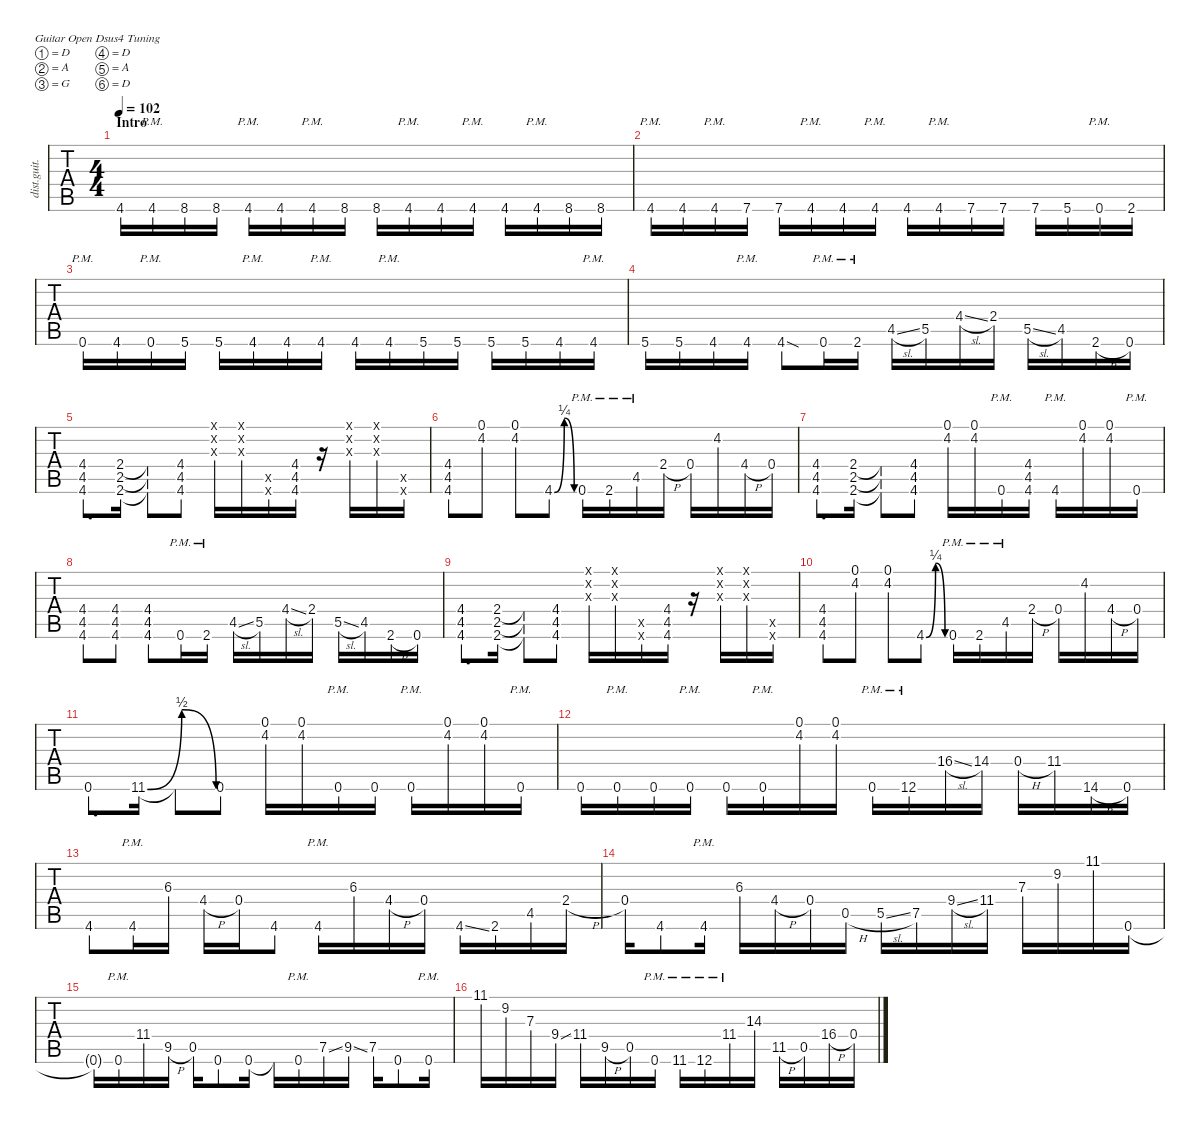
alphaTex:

\defaultSystemsLayout 4
\hideDynamics
\bracketExtendMode nobrackets
\track ("Distortion Guitar" "dist.guit.") {instrument distortionguitar}
\staff {tabs}
\tuning (D4 A3 G3 D3 A2 D2)
\ts (4 4)
\section ("" "Intro")
\tempo 102
\clef g2
\ks f#minor
4.6{acc #}.16{dy mf instrument distortionguitar beam Up} 4.6{pm acc #}.16{beam Up} 8.6{acc #}.16{beam Up} 8.6{acc #}.16{beam Up} 4.6{pm acc #}.16{beam Up} 4.6{acc #}.16{beam Up} 4.6{pm acc #}.16{beam Up} 8.6{acc #}.16{beam Up} 8.6{acc #}.16{beam Up} 4.6{pm acc #}.16{beam Up} 4.6{acc #}.16{beam Up} 4.6{pm acc #}.16{beam Up} 4.6{acc #}.16{beam Up} 4.6{pm acc #}.16{beam Up} 8.6{acc #}.16{beam Up} 8.6{acc #}.16{beam Up} |
4.6{pm acc #}.16{beam Up} 4.6{acc #}.16{beam Up} 4.6{pm acc #}.16{beam Up} 7.6{acc forcenatural}.16{beam Up} 7.6{acc forcenatural}.16{beam Up} 4.6{pm acc #}.16{beam Up} 4.6{acc #}.16{beam Up} 4.6{pm acc #}.16{beam Up} 4.6{acc #}.16{beam Up} 4.6{pm acc #}.16{beam Up} 7.6{acc forcenatural}.16{beam Up} 7.6{acc forcenatural}.16{beam Up} 7.6{acc forcenatural}.16{beam Up} 5.6{acc forcenatural}.16{beam Up} 0.6{pm acc forcenatural}.16{beam Up} 2.6{acc forcenatural}.16{beam Up} |
0.6{pm acc forcenatural}.16{beam Up} 4.6{acc #}.16{beam Up} 0.6{pm acc forcenatural}.16{beam Up} 5.6{acc forcenatural}.16{beam Up} 5.6{acc forcenatural}.16{beam Up} 4.6{pm acc #}.16{beam Up} 4.6{acc #}.16{beam Up} 4.6{pm acc #}.16{beam Up} 4.6{acc #}.16{beam Up} 4.6{pm acc #}.16{beam Up} 5.6{acc forcenatural}.16{beam Up} 5.6{acc forcenatural}.16{beam Up} 5.6{acc forcenatural}.16{beam Up} 5.6{acc forcenatural}.16{beam Up} 4.6{acc #}.16{beam Up} 4.6{pm acc #}.16{beam Up} |
5.6{acc forcenatural}.16{beam Up} 5.6{acc forcenatural}.16{beam Up} 4.6{acc #}.16{beam Up} 4.6{pm acc #}.16{beam Up} 4.6{sod acc #}.8{beam Up} 0.6{pm acc forcenatural}.16{beam Up} 2.6{pm acc forcenatural}.16{beam Up} 4.5{sl acc #}.16{beam Up} 5.5{acc forcenatural}.16{beam Up} 4.4{sl acc #}.16{beam Up} 2.4{acc forcenatural}.16{beam Up} 5.5{sl acc forcenatural}.16{beam Up} 4.5{acc #}.16{beam Up} 2.6{h acc forcenatural}.16{beam Up} 0.6{acc forcenatural}.16{beam Up} |
\section ("" "")
(4.6{acc #} 4.5{acc #} 4.4{acc #}).8{d dy f beam Up} (2.4{acc forcenatural} 2.5{acc forcenatural} 2.6{acc forcenatural}).16{beam Up} (2.4{t acc forcenatural} 2.5{t acc forcenatural} 2.6{t acc forcenatural}).8{beam Up} (4.6{acc #} 4.5{acc #} 4.4{acc #}).8{beam Up} (4.3{x acc forcenatural} 4.2{x acc #} 4.1{x acc #}).16{dy mf beam Up} (4.3{x acc forcenatural} 4.2{x acc #} 4.1{x acc #}).16{beam Up} (4.6{x acc #} 4.5{x acc #}).16{beam Up} (4.6{acc #} 4.5{acc #} 4.4{acc #}).16{beam Up} r.16{beam Down} (4.3{x acc forcenatural} 4.2{x acc #} 4.1{x acc #}).16{beam Up} (4.3{x acc forcenatural} 4.2{x acc #} 4.1{x acc #}).16{beam Up} (4.6{x acc #} 4.5{x acc #}).16{beam Up} |
(4.6{acc #} 4.5{acc #} 4.4{acc #}).8{beam Up} (4.2{acc #} 0.1{acc forcenatural}).8{beam Up} (0.1{acc forcenatural} 4.2{acc #}).8{beam Up} 4.6{be (bendrelease 0 0 33 1 33 1 53.4 0) acc #}.8{beam Up} 0.6{pm acc forcenatural}.16{beam Up} 2.6{pm acc forcenatural}.16{beam Up} 4.5{pm acc #}.16{beam Up} 2.4{h acc forcenatural}.16{beam Up} 0.4{acc forcenatural}.16{beam Up} 4.2{acc #}.16{beam Up} 4.4{h acc #}.16{beam Up} 0.4{acc forcenatural}.16{beam Up} |
(4.6{acc #} 4.5{acc #} 4.4{acc #}).8{d beam Up} (2.4{acc forcenatural} 2.5{acc forcenatural} 2.6{acc forcenatural}).16{beam Up} (2.4{t acc forcenatural} 2.5{t acc forcenatural} 2.6{t acc forcenatural}).8{beam Up} (4.6{acc #} 4.5{acc #} 4.4{acc #}).8{beam Up} (4.2{acc #} 0.1{acc forcenatural}).16{beam Up} (4.2{acc #} 0.1{acc forcenatural}).16{beam Up} 0.6{pm acc forcenatural}.16{beam Up} (4.6{acc #} 4.5{acc #} 4.4{acc #}).16{beam Up} 4.6{pm acc #}.16{beam Up} (0.1{acc forcenatural} 4.2{acc #}).16{beam Up} (0.1{acc forcenatural} 4.2{acc #}).16{beam Up} 0.6{pm acc forcenatural}.16{beam Up} |
(4.6{st acc #} 4.5{st acc #} 4.4{st acc #}).8{beam Up} (4.4{st acc #} 4.5{st acc #} 4.6{st acc #}).8{beam Up} (4.6{acc #} 4.5{acc #} 4.4{acc #}).8{beam Up} 0.6{pm acc forcenatural}.16{beam Up} 2.6{pm acc forcenatural}.16{beam Up} 4.5{sl acc #}.16{beam Up} 5.5{acc forcenatural}.16{beam Up} 4.4{sl acc #}.16{beam Up} 2.4{acc forcenatural}.16{beam Up} 5.5{sl acc forcenatural}.16{beam Up} 4.5{acc #}.16{beam Up} 2.6{h acc forcenatural}.16{beam Up} 0.6{acc forcenatural}.16{beam Up} |
(4.6{acc #} 4.5{acc #} 4.4{acc #}).8{d beam Up} (2.4{acc forcenatural} 2.5{acc forcenatural} 2.6{acc forcenatural}).16{beam Up} (2.4{t acc forcenatural} 2.5{t acc forcenatural} 2.6{t acc forcenatural}).8{beam Up} (4.6{acc #} 4.5{acc #} 4.4{acc #}).8{beam Up} (4.3{x acc forcenatural} 4.2{x acc #} 4.1{x acc #}).16{beam Up} (4.3{x acc forcenatural} 4.2{x acc #} 4.1{x acc #}).16{beam Up} (4.6{x acc #} 4.5{x acc #}).16{beam Up} (4.6{acc #} 4.5{acc #} 4.4{acc #}).16{beam Up} r.16{beam Down} (4.3{x acc forcenatural} 4.2{x acc #} 4.1{x acc #}).16{beam Up} (4.3{x acc forcenatural} 4.2{x acc #} 4.1{x acc #}).16{beam Up} (4.6{x acc #} 4.5{x acc #}).16{beam Up} |
(4.6{acc #} 4.5{acc #} 4.4{acc #}).8{beam Up} (4.2{acc #} 0.1{acc forcenatural}).8{beam Up} (0.1{acc forcenatural} 4.2{acc #}).8{beam Up} 4.6{be (bendrelease 0 0 30.599999999999998 1 33 1 53.4 0) acc #}.8{beam Up} 0.6{pm acc forcenatural}.16{beam Up} 2.6{pm acc forcenatural}.16{beam Up} 4.5{pm acc #}.16{beam Up} 2.4{h acc forcenatural}.16{beam Up} 0.4{acc forcenatural}.16{beam Up} 4.2{acc #}.16{beam Up} 4.4{h acc #}.16{beam Up} 0.4{acc forcenatural}.16{beam Up} |
0.6{acc forcenatural}.8{d dy f beam Up} 11.6{be (bendrelease 0 0 27.599999999999998 2 27.599999999999998 2 59.4 0) acc #}.16{beam Up} 11.6{t acc #}.8{beam Up} 0.6{acc forcenatural}.8{beam Up} (0.1{acc forcenatural} 4.2{acc #}).16{beam Up} (0.1{acc forcenatural} 4.2{acc #}).16{beam Up} 0.6{pm acc forcenatural}.16{beam Up} 0.6{acc forcenatural}.16{beam Up} 0.6{pm acc forcenatural}.16{beam Up} (0.1{acc forcenatural} 4.2{acc #}).16{beam Up} (0.1{acc forcenatural} 4.2{acc #}).16{beam Up} 0.6{pm acc forcenatural}.16{beam Up} |
0.6{acc forcenatural}.16{beam Up} 0.6{pm acc forcenatural}.16{beam Up} 0.6{acc forcenatural}.16{beam Up} 0.6{pm acc forcenatural}.16{beam Up} 0.6{acc forcenatural}.16{beam Up} 0.6{pm acc forcenatural}.16{beam Up} (0.1{acc forcenatural} 4.2{acc #}).16{beam Up} (0.1{acc forcenatural} 4.2{acc #}).16{beam Up} 0.6{pm acc forcenatural}.16{beam Up} 12.6{pm acc forcenatural}.16{beam Up} 16.4{sl acc #}.16{beam Up} 14.4{acc forcenatural}.16{beam Up} 0.4{h acc forcenatural}.16{beam Up} 11.4{acc #}.16{beam Up} 14.6{h acc forcenatural}.16{beam Up} 0.6{acc forcenatural}.16{beam Up} |
\section ("" "")
4.6{acc #}.8{beam Up} 4.6{pm acc #}.16{beam Up} 6.3{acc #}.16{beam Up} 4.4{h acc #}.16{beam Up} 0.4{acc forcenatural}.16{beam Up} 4.6{acc #}.8{beam Up} 4.6{pm acc #}.16{beam Up} 6.3{acc #}.16{beam Up} 4.4{h acc #}.16{beam Up} 0.4{acc forcenatural}.16{beam Up} 4.6{ss acc #}.16{beam Up} 2.6{acc forcenatural}.16{beam Up} 4.5{acc #}.16{beam Up} 2.4{h acc forcenatural}.16{beam Up} |
0.4{acc forcenatural}.16{beam Up} 4.6{acc #}.8{beam Up} 4.6{pm acc #}.16{beam Up} 6.3{acc #}.16{beam Up} 4.4{h acc #}.16{beam Up} 0.4{acc forcenatural}.16{beam Up} 0.5{h acc forcenatural}.16{beam Up} 5.5{sl acc forcenatural}.16{beam Up} 7.5{acc forcenatural}.16{beam Up} 9.4{sl acc forcenatural}.16{beam Up} 11.4{acc #}.16{beam Up} 7.3{acc forcenatural}.16{beam Up} 9.2{acc #}.16{beam Up} 11.1{acc #}.16{beam Up} 0.6{acc forcenatural}.16{beam Up} |
0.6{t acc forcenatural}.16{beam Up} 0.6{pm acc forcenatural}.16{beam Up} 11.4{acc #}.16{beam Up} 9.5{h acc #}.16{beam Up} 0.5{acc forcenatural}.16{beam Up} 0.6{acc forcenatural}.8{beam Up} 0.6{acc forcenatural}.16{beam Up} 0.6{t acc forcenatural}.16{beam Up} 0.6{pm acc forcenatural}.16{beam Up} 7.5{ss acc forcenatural}.16{beam Up} 9.5{ss acc #}.16{beam Up} 7.5{acc forcenatural}.16{beam Up} 0.6{acc forcenatural}.8{beam Up} 0.6{pm acc forcenatural}.16{beam Up} |
11.1{acc #}.16{beam Down} 9.2{acc #}.16{beam Down} 7.3{acc forcenatural}.16{beam Down} 9.4{ss acc forcenatural}.16{beam Down} 11.4{acc #}.16{beam Up} 9.5{h acc #}.16{beam Up} 0.5{acc forcenatural}.16{beam Up} 0.6{pm acc forcenatural}.16{beam Up} 11.6{pm acc #}.16{beam Down} 12.6{pm acc forcenatural}.16{beam Down} 11.4{pm acc #}.16{beam Down} 14.3{acc forcenatural}.16{beam Down} 11.5{h acc #}.16{beam Up} 0.5{acc forcenatural}.16{beam Up} 16.4{h acc #}.16{beam Up} 0.4{acc forcenatural}.16{beam Up}
